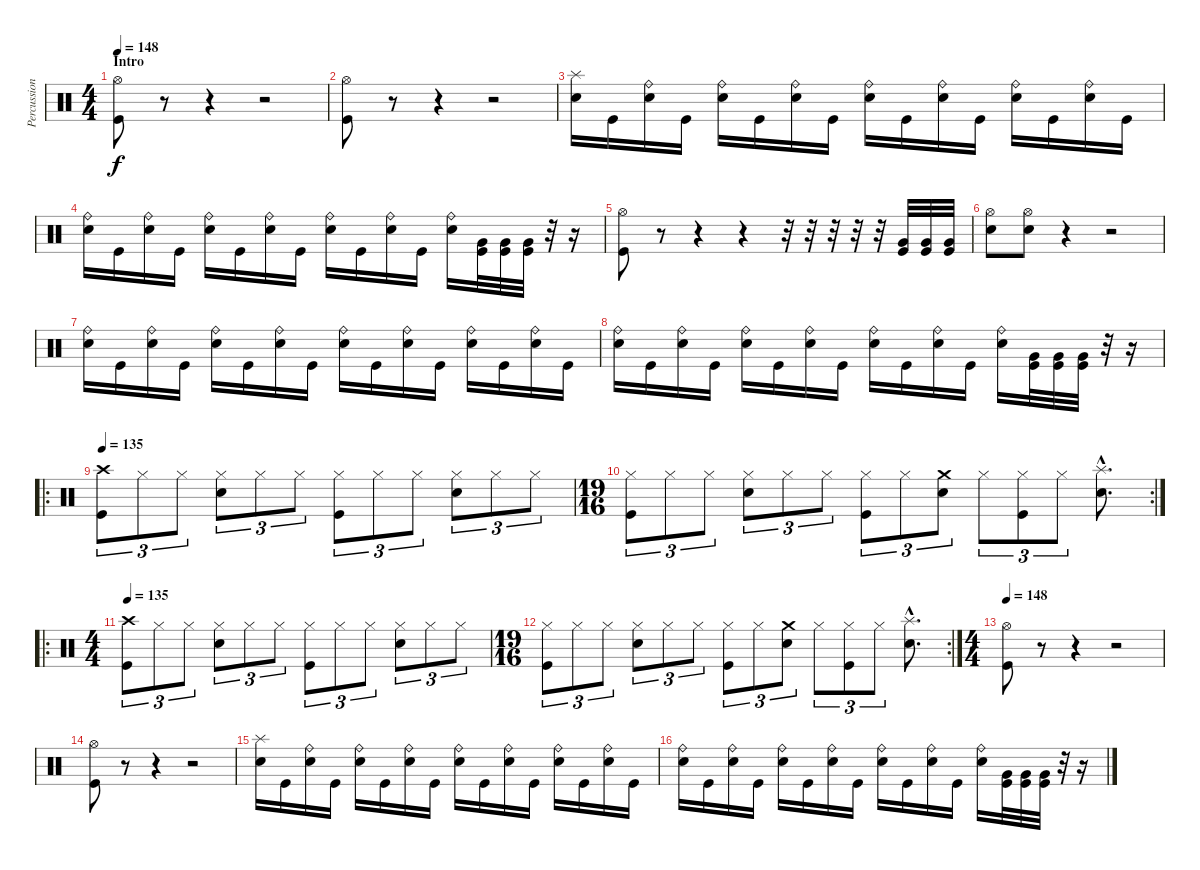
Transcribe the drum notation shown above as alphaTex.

\track ("Percussions" "Percussion") {instrument percussion}
\staff {score}
\articulation defaults
\ts (4 4)
\section ("" "Intro")
\tempo 148
\clef neutral
\ks c
("Kick (hit)" "Hi-Hat (open)").8{dy f} r.8 r.4 r.2 |
("Kick (hit)" "Hi-Hat (open)").8 r.8 r.4 r.2 |
("Electric Snare (hit)" "Splash (hit)").16 "Kick (hit)".16 ("Electric Snare (hit)" "Ride (bell)").16 "Kick (hit)".16 ("Electric Snare (hit)" "Ride (bell)").16 "Kick (hit)".16 ("Electric Snare (hit)" "Ride (bell)").16 "Kick (hit)".16 ("Electric Snare (hit)" "Ride (bell)").16 "Kick (hit)".16 ("Electric Snare (hit)" "Ride (bell)").16 "Kick (hit)".16 ("Electric Snare (hit)" "Ride (bell)").16 "Kick (hit)".16 ("Electric Snare (hit)" "Ride (bell)").16 "Kick (hit)".16 |
("Electric Snare (hit)" "Ride (bell)").16 "Kick (hit)".16 ("Electric Snare (hit)" "Ride (bell)").16 "Kick (hit)".16 ("Electric Snare (hit)" "Ride (bell)").16 "Kick (hit)".16 ("Electric Snare (hit)" "Ride (bell)").16 "Kick (hit)".16 ("Electric Snare (hit)" "Ride (bell)").16 "Kick (hit)".16 ("Electric Snare (hit)" "Ride (bell)").16 "Kick (hit)".16 ("Electric Snare (hit)" "Ride (bell)").16 ("Kick (hit)" "Very Low Tom (hit)").32 ("Kick (hit)" "Very Low Tom (hit)").32 ("Kick (hit)" "Very Low Tom (hit)").32 r.32 r.16 |
("Kick (hit)" "Hi-Hat (open)").8 r.8 r.4 r.4 r.32 r.32 r.32 r.32 r.32 ("Kick (hit)" "Very Low Tom (hit)").32 ("Kick (hit)" "Very Low Tom (hit)").32 ("Kick (hit)" "Very Low Tom (hit)").32 |
("Electric Snare (hit)" "Hi-Hat (open)").8 ("Electric Snare (hit)" "Hi-Hat (open)").8 r.4 r.2 |
("Electric Snare (hit)" "Ride (bell)").16 "Kick (hit)".16 ("Electric Snare (hit)" "Ride (bell)").16 "Kick (hit)".16 ("Electric Snare (hit)" "Ride (bell)").16 "Kick (hit)".16 ("Electric Snare (hit)" "Ride (bell)").16 "Kick (hit)".16 ("Electric Snare (hit)" "Ride (bell)").16 "Kick (hit)".16 ("Electric Snare (hit)" "Ride (bell)").16 "Kick (hit)".16 ("Electric Snare (hit)" "Ride (bell)").16 "Kick (hit)".16 ("Electric Snare (hit)" "Ride (bell)").16 "Kick (hit)".16 |
("Electric Snare (hit)" "Ride (bell)").16 "Kick (hit)".16 ("Electric Snare (hit)" "Ride (bell)").16 "Kick (hit)".16 ("Electric Snare (hit)" "Ride (bell)").16 "Kick (hit)".16 ("Electric Snare (hit)" "Ride (bell)").16 "Kick (hit)".16 ("Electric Snare (hit)" "Ride (bell)").16 "Kick (hit)".16 ("Electric Snare (hit)" "Ride (bell)").16 "Kick (hit)".16 ("Electric Snare (hit)" "Ride (bell)").16 ("Kick (hit)" "Very Low Tom (hit)").32 ("Kick (hit)" "Very Low Tom (hit)").32 ("Kick (hit)" "Very Low Tom (hit)").32 r.32 r.16 |
\ro
\tempo 135
("Kick (hit)" "Crash high (hit)").8{tu (3 2)} "Hi-Hat (closed)".8{tu (3 2)} "Hi-Hat (closed)".8{tu (3 2)} ("Electric Snare (hit)" "Hi-Hat (closed)").8{tu (3 2)} "Hi-Hat (closed)".8{tu (3 2)} "Hi-Hat (closed)".8{tu (3 2)} ("Kick (hit)" "Hi-Hat (closed)").8{tu (3 2)} "Hi-Hat (closed)".8{tu (3 2)} "Hi-Hat (closed)".8{tu (3 2)} ("Electric Snare (hit)" "Hi-Hat (closed)").8{tu (3 2)} "Hi-Hat (closed)".8{tu (3 2)} "Hi-Hat (closed)".8{tu (3 2)} |
\rc 2
\ts (19 16)
("Kick (hit)" "Hi-Hat (closed)").8{tu (3 2)} "Hi-Hat (closed)".8{tu (3 2)} "Hi-Hat (closed)".8{tu (3 2)} ("Electric Snare (hit)" "Hi-Hat (closed)").8{tu (3 2)} "Hi-Hat (closed)".8{tu (3 2)} "Hi-Hat (closed)".8{tu (3 2)} ("Kick (hit)" "Hi-Hat (closed)").8{tu (3 2)} "Hi-Hat (closed)".8{tu (3 2)} ("Electric Snare (hit)" "Crash medium (hit)").8{tu (3 2)} "Hi-Hat (closed)".8{tu (3 2)} ("Kick (hit)" "Hi-Hat (closed)").8{tu (3 2)} "Hi-Hat (closed)".8{tu (3 2)} ("Electric Snare (hit)"{hac} "Splash (hit)"{hac}).8{d} |
\ro
\ts (4 4)
\tempo 135
("Kick (hit)" "Crash high (hit)").8{tu (3 2)} "Hi-Hat (closed)".8{tu (3 2)} "Hi-Hat (closed)".8{tu (3 2)} ("Electric Snare (hit)" "Hi-Hat (closed)").8{tu (3 2)} "Hi-Hat (closed)".8{tu (3 2)} "Hi-Hat (closed)".8{tu (3 2)} ("Kick (hit)" "Hi-Hat (closed)").8{tu (3 2)} "Hi-Hat (closed)".8{tu (3 2)} "Hi-Hat (closed)".8{tu (3 2)} ("Electric Snare (hit)" "Hi-Hat (closed)").8{tu (3 2)} "Hi-Hat (closed)".8{tu (3 2)} "Hi-Hat (closed)".8{tu (3 2)} |
\rc 2
\ts (19 16)
("Kick (hit)" "Hi-Hat (closed)").8{tu (3 2)} "Hi-Hat (closed)".8{tu (3 2)} "Hi-Hat (closed)".8{tu (3 2)} ("Electric Snare (hit)" "Hi-Hat (closed)").8{tu (3 2)} "Hi-Hat (closed)".8{tu (3 2)} "Hi-Hat (closed)".8{tu (3 2)} ("Kick (hit)" "Hi-Hat (closed)").8{tu (3 2)} "Hi-Hat (closed)".8{tu (3 2)} ("Electric Snare (hit)" "Crash medium (hit)").8{tu (3 2)} "Hi-Hat (closed)".8{tu (3 2)} ("Kick (hit)" "Hi-Hat (closed)").8{tu (3 2)} "Hi-Hat (closed)".8{tu (3 2)} ("Electric Snare (hit)"{hac} "Splash (hit)"{hac}).8{d} |
\ts (4 4)
\tempo 148
("Kick (hit)" "Hi-Hat (open)").8 r.8 r.4 r.2 |
("Kick (hit)" "Hi-Hat (open)").8 r.8 r.4 r.2 |
("Electric Snare (hit)" "Splash (hit)").16 "Kick (hit)".16 ("Electric Snare (hit)" "Ride (bell)").16 "Kick (hit)".16 ("Electric Snare (hit)" "Ride (bell)").16 "Kick (hit)".16 ("Electric Snare (hit)" "Ride (bell)").16 "Kick (hit)".16 ("Electric Snare (hit)" "Ride (bell)").16 "Kick (hit)".16 ("Electric Snare (hit)" "Ride (bell)").16 "Kick (hit)".16 ("Electric Snare (hit)" "Ride (bell)").16 "Kick (hit)".16 ("Electric Snare (hit)" "Ride (bell)").16 "Kick (hit)".16 |
("Electric Snare (hit)" "Ride (bell)").16 "Kick (hit)".16 ("Electric Snare (hit)" "Ride (bell)").16 "Kick (hit)".16 ("Electric Snare (hit)" "Ride (bell)").16 "Kick (hit)".16 ("Electric Snare (hit)" "Ride (bell)").16 "Kick (hit)".16 ("Electric Snare (hit)" "Ride (bell)").16 "Kick (hit)".16 ("Electric Snare (hit)" "Ride (bell)").16 "Kick (hit)".16 ("Electric Snare (hit)" "Ride (bell)").16 ("Kick (hit)" "Very Low Tom (hit)").32 ("Kick (hit)" "Very Low Tom (hit)").32 ("Kick (hit)" "Very Low Tom (hit)").32 r.32 r.16
